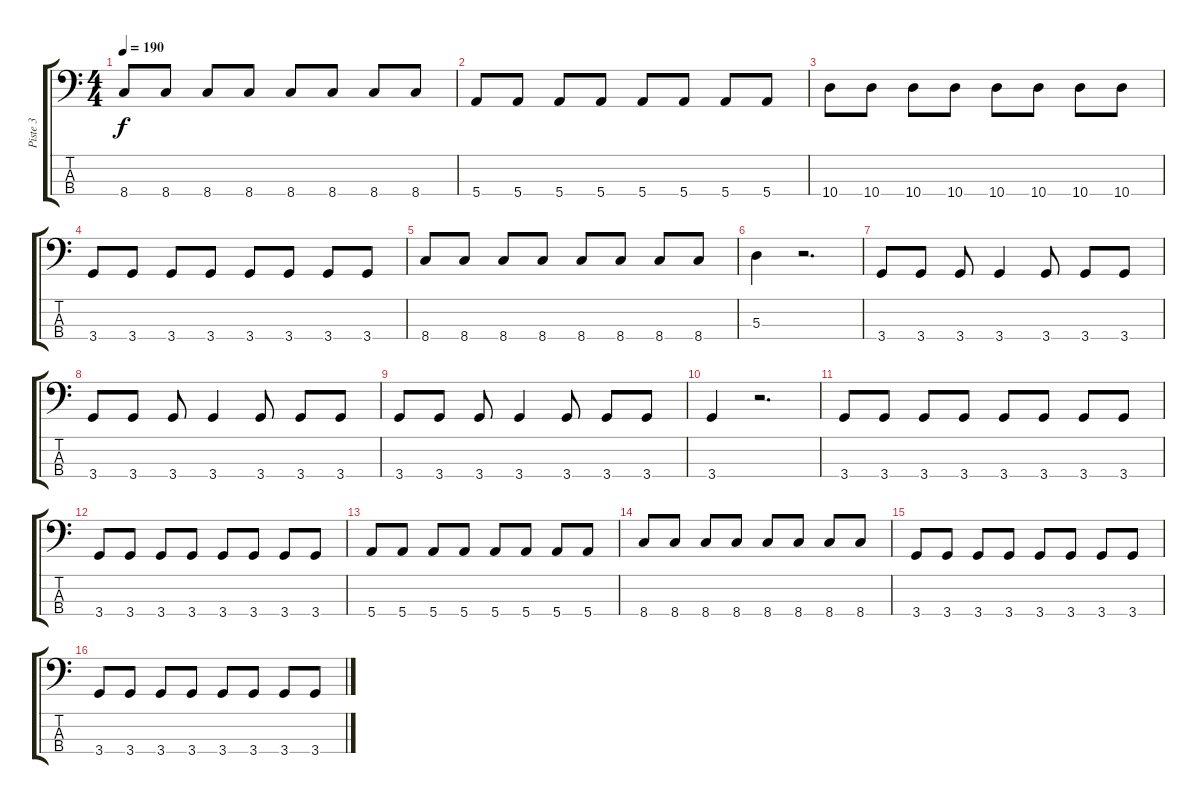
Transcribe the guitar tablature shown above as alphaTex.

\track ("Piste 3" "Piste 3") {instrument electricbassfinger}
\staff {score tabs}
\tuning (G2 D2 A1 E1) {hide}
\ts (4 4)
\tempo 190
\clef f4
\ks c
8.4.8{dy f} 8.4.8 8.4.8 8.4.8 8.4.8 8.4.8 8.4.8 8.4.8 |
5.4.8 5.4.8 5.4.8 5.4.8 5.4.8 5.4.8 5.4.8 5.4.8 |
10.4.8 10.4.8 10.4.8 10.4.8 10.4.8 10.4.8 10.4.8 10.4.8 |
3.4.8 3.4.8 3.4.8 3.4.8 3.4.8 3.4.8 3.4.8 3.4.8 |
8.4.8 8.4.8 8.4.8 8.4.8 8.4.8 8.4.8 8.4.8 8.4.8 |
5.3.4 r.2{d} |
3.4.8 3.4.8 3.4.8 3.4.4 3.4.8 3.4.8 3.4.8 |
3.4.8 3.4.8 3.4.8 3.4.4 3.4.8 3.4.8 3.4.8 |
3.4.8 3.4.8 3.4.8 3.4.4 3.4.8 3.4.8 3.4.8 |
3.4.4 r.2{d} |
3.4.8 3.4.8 3.4.8 3.4.8 3.4.8 3.4.8 3.4.8 3.4.8 |
3.4.8 3.4.8 3.4.8 3.4.8 3.4.8 3.4.8 3.4.8 3.4.8 |
5.4.8 5.4.8 5.4.8 5.4.8 5.4.8 5.4.8 5.4.8 5.4.8 |
8.4.8 8.4.8 8.4.8 8.4.8 8.4.8 8.4.8 8.4.8 8.4.8 |
3.4.8 3.4.8 3.4.8 3.4.8 3.4.8 3.4.8 3.4.8 3.4.8 |
3.4.8 3.4.8 3.4.8 3.4.8 3.4.8 3.4.8 3.4.8 3.4.8
